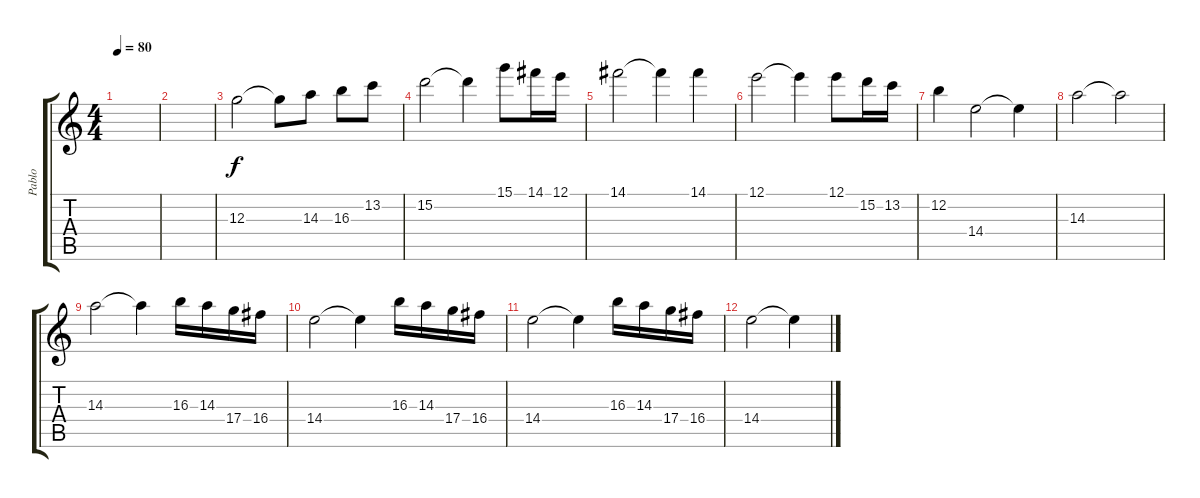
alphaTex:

\track ("Pablo" "Pablo") {instrument overdrivenguitar}
\staff {score tabs}
\tuning (E4 B3 G3 D3 A2 E2) {hide}
\ts (4 4)
\tempo 80
\clef g2
\ks c
|
|
12.3.2 12.3{t}.8 14.3.8 16.3.8 13.2.8 |
15.2.2 15.2{t}.4 15.1.8 14.1.16 12.1.16 |
14.1.2 14.1{t}.4 14.1.4 |
12.1.2 12.1{t}.4 12.1.8 15.2.16 13.2.16 |
12.2.4 14.4.2 14.4{t}.4 |
14.3.2 14.3{t}.2 |
14.3.2 14.3{t}.4 16.3.16 14.3.16 17.4.16 16.4.16 |
14.4.2 14.4{t}.4 16.3.16 14.3.16 17.4.16 16.4.16 |
14.4.2 14.4{t}.4 16.3.16 14.3.16 17.4.16 16.4.16 |
14.4.2 14.4{t}.4
